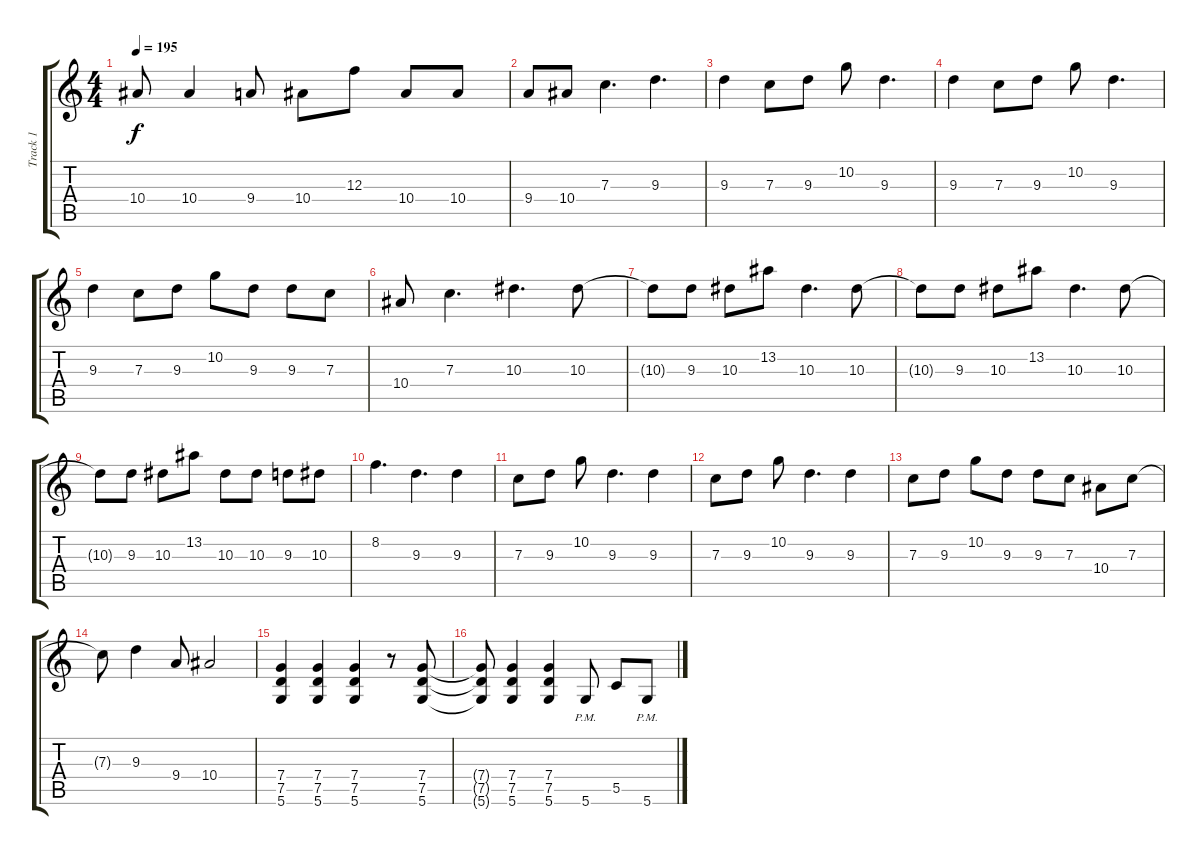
\track ("Track 1" "Track 1") {instrument distortionguitar}
\staff {score tabs}
\tuning (D4 A3 F3 C3 G2 D2) {hide}
\ts (4 4)
\tempo 195
\clef g2
\ks c
10.4{t}.8{dy f} 10.4.4 9.4.8 10.4.8 12.3.8 10.4.8 10.4.8 |
9.4.8 10.4.8 7.3.4{d} 9.3.4{d} |
9.3.4 7.3.8 9.3.8 10.2.8 9.3.4{d} |
9.3.4 7.3.8 9.3.8 10.2.8 9.3.4{d} |
9.3.4 7.3.8 9.3.8 10.2.8 9.3.8 9.3.8 7.3.8 |
10.4.8 7.3.4{d} 10.3.4{d} 10.3.8 |
10.3{t}.8 9.3.8 10.3.8 13.2.8 10.3.4{d} 10.3.8 |
10.3{t}.8 9.3.8 10.3.8 13.2.8 10.3.4{d} 10.3.8 |
10.3{t}.8 9.3.8 10.3.8 13.2.8 10.3.8 10.3.8 9.3.8 10.3.8 |
8.2.4{d} 9.3.4{d} 9.3.4 |
7.3.8 9.3.8 10.2.8 9.3.4{d} 9.3.4 |
7.3.8 9.3.8 10.2.8 9.3.4{d} 9.3.4 |
7.3.8 9.3.8 10.2.8 9.3.8 9.3.8 7.3.8 10.4.8 7.3.8 |
7.3{t}.8 9.3.4 9.4.8 10.4.2 |
(7.4 7.5 5.6).4 (7.4 7.5 5.6).4 (7.4 7.5 5.6).4 r.8 (7.4 7.5 5.6).8 |
(7.4{t} 7.5{t} 5.6{t}).8 (7.4 7.5 5.6).4 (7.4 7.5 5.6).4 5.6{pm}.8 5.5.8 5.6{pm}.8
